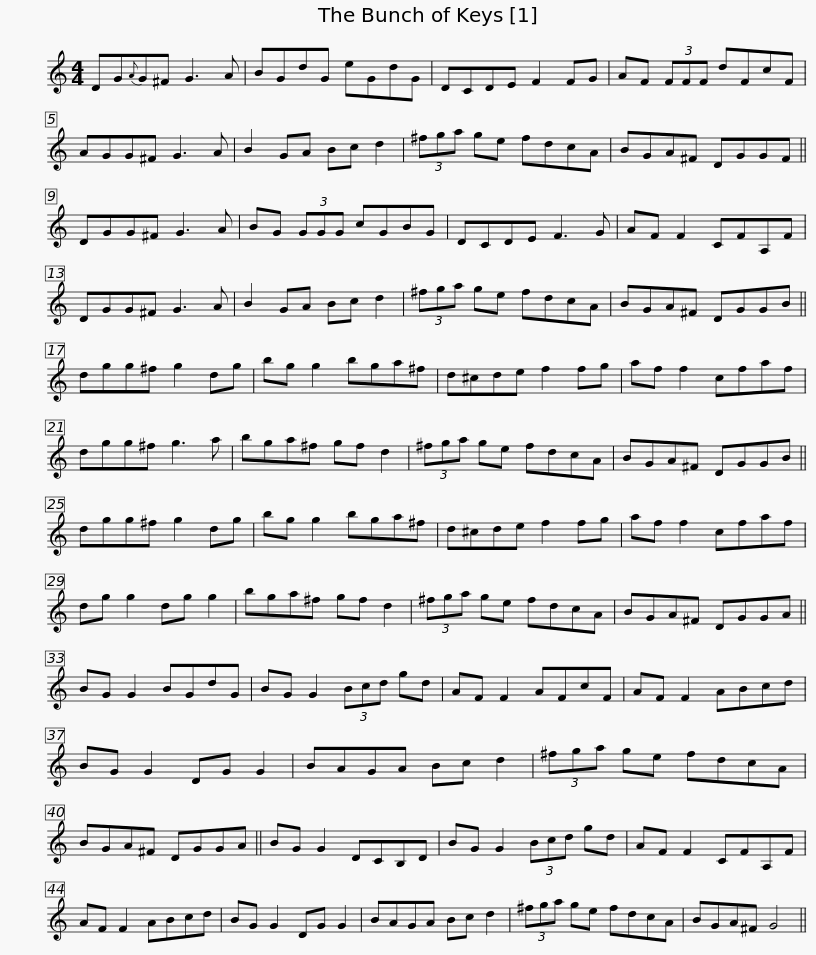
X:1
L:1/8
M:4/4
I:linebreak $
K:C
V:1 treble
V:1
 DG{A}G^F G3 A | BGdG eGdG | DCDE F2 FG | AF (3FFF dFcF | AGG^F G3 A |$ %5
 B2 GA Bc d2 | (3^fga ge fdcA | BGA^F DGGF || DGG^F G3 A | BG (3GGG cGBG |$ %10
 DCDE F3 G | AF F2 CFA,F | DGG^F G3 A | B2 GA Bc d2 | (3^fga ge fdcA | %15
 BGA^F DGGB ||$ dgg^f g2 dg | bg g2 bga^f | d^cde f2 fg | af f2 cfaf | %20
 dgg^f g3 a |$ bga^f gf d2 | (3^fga ge fdcA | BGA^F DGGB || dgg^f g2 dg | %25
 bg g2 bga^f |$ d^cde f2 fg | af f2 cfaf | dg g2 dg g2 | bga^f gf d2 | %30
 (3^fga ge fdcA |$ BGA^F DGGA || BG G2 BGdG | BG G2 (3Bcd gd | AF F2 AFcF | %35
 AF F2 ABcd | BG G2 DG G2 |$ BAGA Bc d2 | (3^fga ge fdcA | BGA^F DGGA || %40
 BG G2 DCB,D | BG G2 (3Bcd gd |$ AF F2 CFA,F | AF F2 ABcd | BG G2 DG G2 | %45
 BAGA Bc d2 | (3^fga ge fdcA | BGA^F G4 || %48
